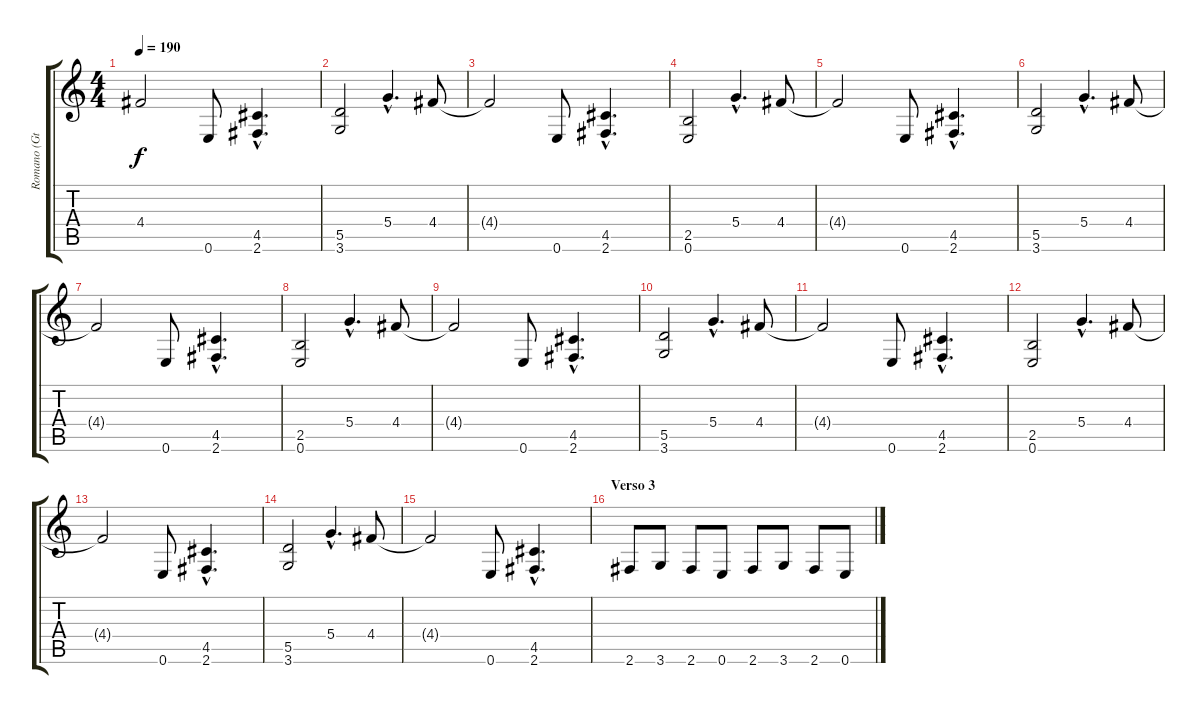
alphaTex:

\track ("Romano (Gtr 1)" "Romano (Gt") {instrument distortionguitar}
\staff {score tabs}
\tuning (E4 B3 G3 D3 A2 E2) {hide}
\ts (4 4)
\tempo 190
\clef g2
\ks c
4.4{t}.2{dy f} 0.6.8 (4.5{hac} 2.6{hac}).4{d} |
(5.5 3.6).2 5.4{hac}.4{d} 4.4.8 |
4.4{t}.2 0.6.8 (4.5{hac} 2.6{hac}).4{d} |
(2.5 0.6).2 5.4{hac}.4{d} 4.4.8 |
4.4{t}.2 0.6.8 (4.5{hac} 2.6{hac}).4{d} |
(5.5 3.6).2 5.4{hac}.4{d} 4.4.8 |
4.4{t}.2 0.6.8 (4.5{hac} 2.6{hac}).4{d} |
(2.5 0.6).2 5.4{hac}.4{d} 4.4.8 |
4.4{t}.2 0.6.8 (4.5{hac} 2.6{hac}).4{d} |
(5.5 3.6).2 5.4{hac}.4{d} 4.4.8 |
4.4{t}.2 0.6.8 (4.5{hac} 2.6{hac}).4{d} |
(2.5 0.6).2 5.4{hac}.4{d} 4.4.8 |
4.4{t}.2 0.6.8 (4.5{hac} 2.6{hac}).4{d} |
(5.5 3.6).2 5.4{hac}.4{d} 4.4.8 |
4.4{t}.2 0.6.8 (4.5{hac} 2.6{hac}).4{d} |
\section ("" "Verso 3")
2.6.8 3.6.8 2.6.8 0.6.8 2.6.8 3.6.8 2.6.8 0.6.8
